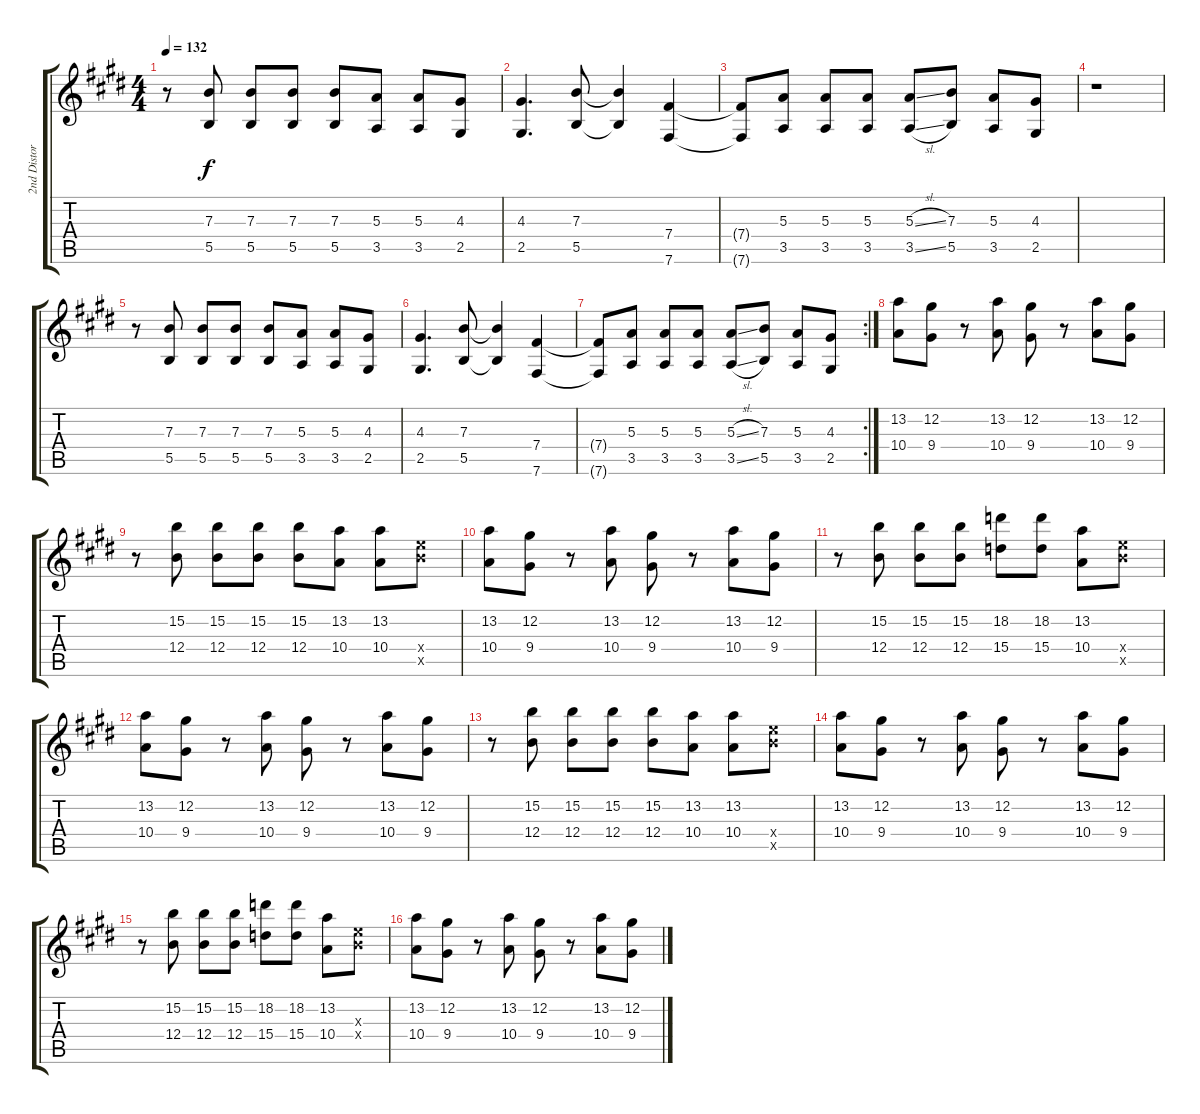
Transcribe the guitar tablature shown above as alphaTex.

\track ("2nd Distortion" "2nd Distor") {instrument distortionguitar}
\staff {score tabs}
\tuning (Db4 Ab3 E3 B2 Gb2 B1) {hide}
\ts (4 4)
\tempo 132
\clef g2
\ks c#minor
r.8{dy f} (7.3 5.5).8 (7.3 5.5).8 (7.3 5.5).8 (7.3 5.5).8 (5.3 3.5).8 (5.3 3.5).8 (4.3 2.5).8 |
(4.3 2.5).4{d} (7.3 5.5).8 (7.3{t} 5.5{t}).4 (7.4 7.6).4 |
(7.4{t} 7.6{t}).8 (5.3 3.5).8 (5.3 3.5).8 (5.3 3.5).8 (5.3{sl} 3.5{sl}).8 (7.3 5.5).8 (5.3 3.5).8 (4.3 2.5).8 |
\ks e
r.1 |
\ks c#minor
r.8 (7.3 5.5).8 (7.3 5.5).8 (7.3 5.5).8 (7.3 5.5).8 (5.3 3.5).8 (5.3 3.5).8 (4.3 2.5).8 |
(4.3 2.5).4{d} (7.3 5.5).8 (7.3{t} 5.5{t}).4 (7.4 7.6).4 |
\rc 2
(7.4{t} 7.6{t}).8 (5.3 3.5).8 (5.3 3.5).8 (5.3 3.5).8 (5.3{sl} 3.5{sl}).8 (7.3 5.5).8 (5.3 3.5).8 (4.3 2.5).8 |
\ks e
(13.2 10.4).8 (12.2 9.4).8 r.8 (13.2 10.4).8 (12.2 9.4).8 r.8 (13.2 10.4).8 (12.2 9.4).8 |
\ks c#minor
r.8 (15.2 12.4).8 (15.2 12.4).8 (15.2 12.4).8 (15.2 12.4).8 (13.2 10.4).8 (13.2 10.4).8 (12.4{x} 22.5{x}).8 |
(13.2 10.4).8 (12.2 9.4).8 r.8 (13.2 10.4).8 (12.2 9.4).8 r.8 (13.2 10.4).8 (12.2 9.4).8 |
r.8 (15.2 12.4).8 (15.2 12.4).8 (15.2 12.4).8 (18.2 15.4).8 (18.2 15.4).8 (13.2 10.4).8 (12.4{x} 22.5{x}).8 |
\ks e
(13.2 10.4).8 (12.2 9.4).8 r.8 (13.2 10.4).8 (12.2 9.4).8 r.8 (13.2 10.4).8 (12.2 9.4).8 |
\ks c#minor
r.8 (15.2 12.4).8 (15.2 12.4).8 (15.2 12.4).8 (15.2 12.4).8 (13.2 10.4).8 (13.2 10.4).8 (12.4{x} 22.5{x}).8 |
(13.2 10.4).8 (12.2 9.4).8 r.8 (13.2 10.4).8 (12.2 9.4).8 r.8 (13.2 10.4).8 (12.2 9.4).8 |
\ks e
r.8 (15.2 12.4).8 (15.2 12.4).8 (15.2 12.4).8 (18.2 15.4).8 (18.2 15.4).8 (13.2 10.4).8 (12.3{x} 12.4{x}).8 |
\ks c#minor
(13.2 10.4).8 (12.2 9.4).8 r.8 (13.2 10.4).8 (12.2 9.4).8 r.8 (13.2 10.4).8 (12.2 9.4).8
